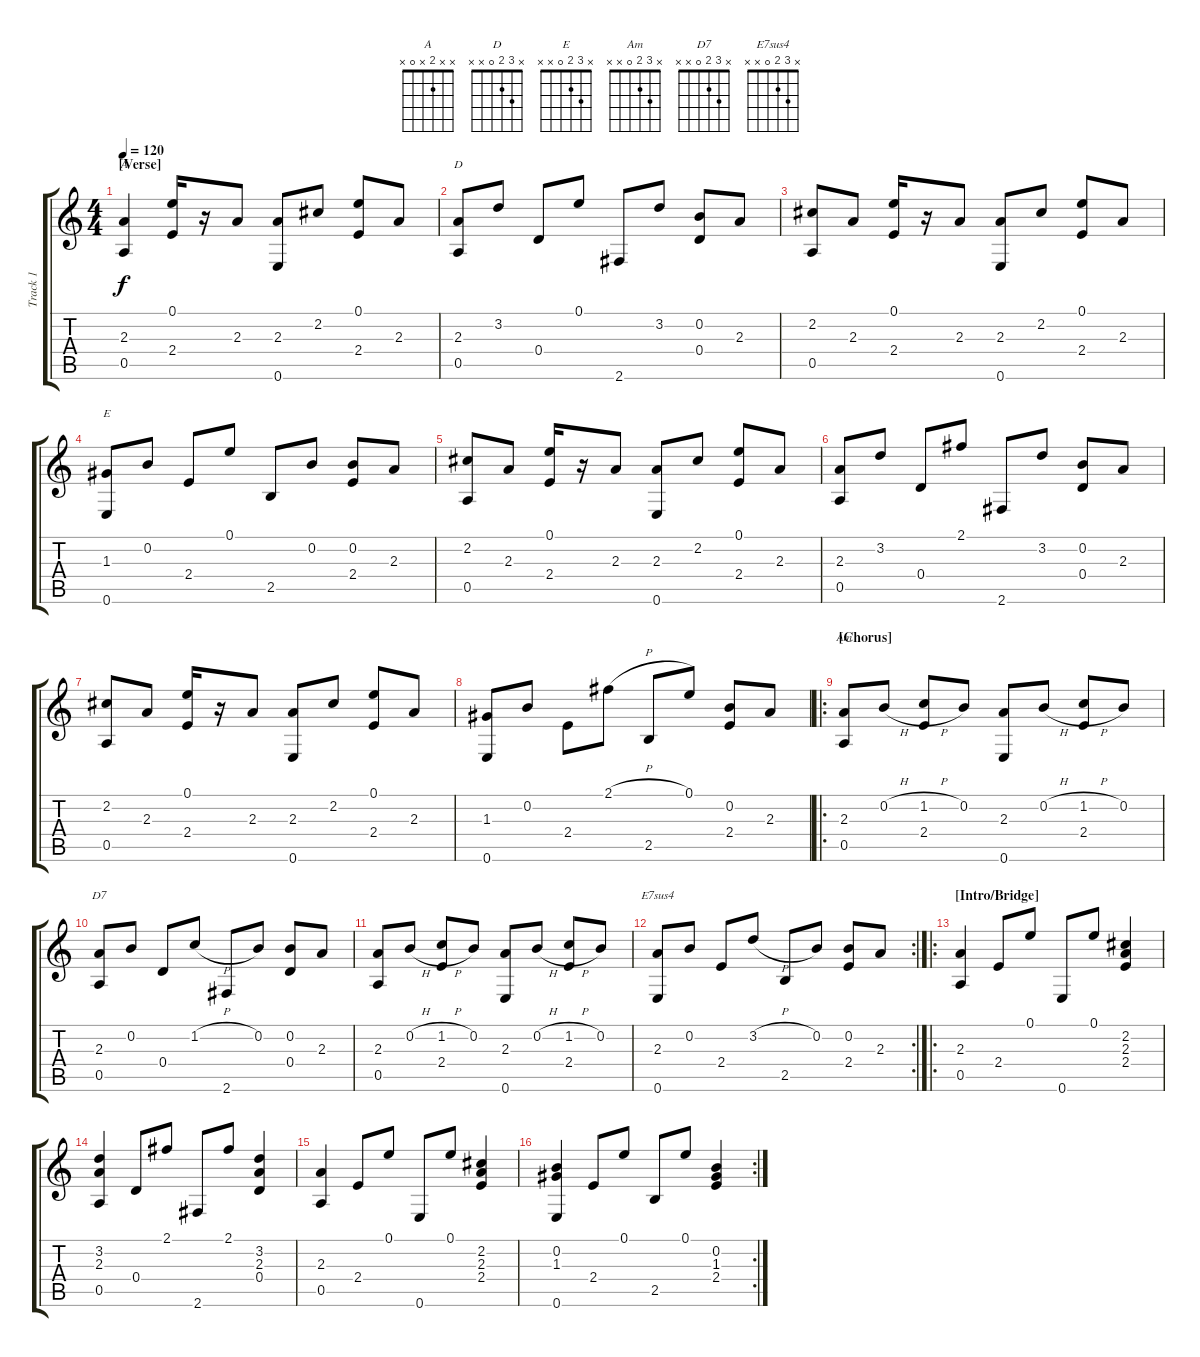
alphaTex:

\track ("Track 1" "Track 1") {instrument acousticguitarsteel}
\staff {score tabs}
\tuning (E4 B3 G3 D3 A2 E2) {hide}
\chord ("A" x x 2 x 0 x)
\chord ("D" x 3 2 0 x x)
\chord ("E" x 3 2 0 x x)
\chord ("Am" x 3 2 0 x x)
\chord ("D7" x 3 2 0 x x)
\chord ("E7sus4" x 3 2 0 x x)
\ts (4 4)
\section ("" "[Verse]")
\tempo 120
\clef g2
\ks c
(2.3 0.5).4{ch "A" dy f} (0.1 2.4).16 r.16 2.3.8 (2.3 0.6).8 2.2.8 (0.1 2.4).8 2.3.8 |
(2.3 0.5).8{ch "D"} 3.2.8 0.4.8 0.1.8 2.6.8 3.2.8 (0.2 0.4).8 2.3.8 |
(2.2 0.5).8 2.3.8 (0.1 2.4).16 r.16 2.3.8 (2.3 0.6).8 2.2.8 (0.1 2.4).8 2.3.8 |
(1.3 0.6).8{ch "E"} 0.2.8 2.4.8 0.1.8 2.5.8 0.2.8 (0.2 2.4).8 2.3.8 |
(2.2 0.5).8 2.3.8 (0.1 2.4).16 r.16 2.3.8 (2.3 0.6).8 2.2.8 (0.1 2.4).8 2.3.8 |
(2.3 0.5).8 3.2.8 0.4.8 2.1.8 2.6.8 3.2.8 (0.2 0.4).8 2.3.8 |
(2.2 0.5).8 2.3.8 (0.1 2.4).16 r.16 2.3.8 (2.3 0.6).8 2.2.8 (0.1 2.4).8 2.3.8 |
(1.3 0.6).8 0.2.8 2.4.8 2.1{h}.8 2.5.8 0.1.8 (0.2 2.4).8 2.3.8 |
\ro
\section ("" "[Chorus]")
(2.3 0.5).8{ch "Am"} 0.2{h}.8 (1.2{h} 2.4).8 0.2.8 (2.3 0.6).8 0.2{h}.8 (1.2{h} 2.4).8 0.2.8 |
(2.3 0.5).8{ch "D7"} 0.2.8 0.4.8 1.2{h}.8 2.6.8 0.2.8 (0.2 0.4).8 2.3.8 |
(2.3 0.5).8 0.2{h}.8 (1.2{h} 2.4).8 0.2.8 (2.3 0.6).8 0.2{h}.8 (1.2{h} 2.4).8 0.2.8 |
\rc 2
(2.3 0.6).8{ch "E7sus4"} 0.2.8 2.4.8 3.2{h}.8 2.5.8 0.2.8 (0.2 2.4).8 2.3.8 |
\ro
\section ("" "[Intro/Bridge]")
(2.3 0.5).4 2.4.8 0.1.8 0.6.8 0.1.8 (2.2 2.3 2.4).4 |
(3.2 2.3 0.5).4 0.4.8 2.1.8 2.6.8 2.1.8 (3.2 2.3 0.4).4 |
(2.3 0.5).4 2.4.8 0.1.8 0.6.8 0.1.8 (2.2 2.3 2.4).4 |
\rc 2
(0.2 1.3 0.6).4 2.4.8 0.1.8 2.5.8 0.1.8 (0.2 1.3 2.4).4
